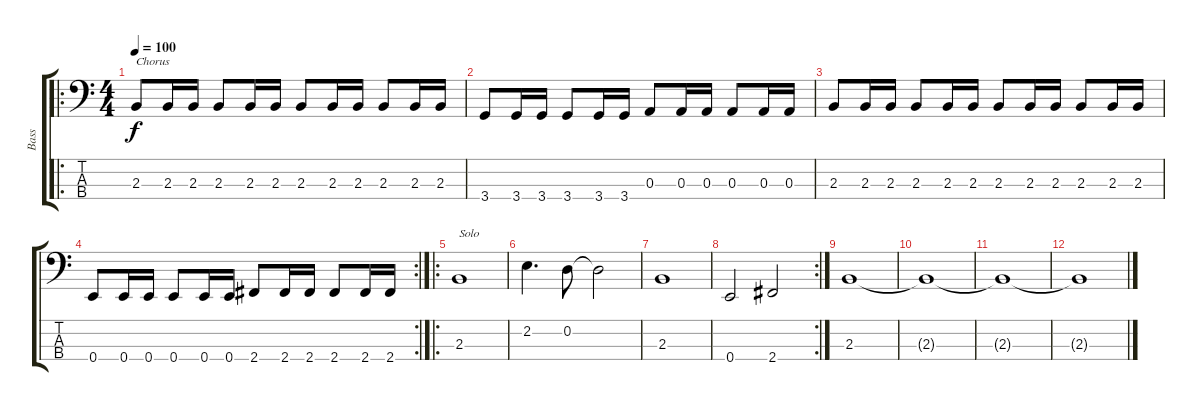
\track ("Bass" "Bass") {instrument electricbassfinger}
\staff {score tabs}
\tuning (G2 D2 A1 E1) {hide}
\ro
\ts (4 4)
\tempo 100
\clef f4
\ks c
2.3.8{txt "Chorus" dy f} 2.3.16 2.3.16 2.3.8 2.3.16 2.3.16 2.3.8 2.3.16 2.3.16 2.3.8 2.3.16 2.3.16 |
3.4.8 3.4.16 3.4.16 3.4.8 3.4.16 3.4.16 0.3.8 0.3.16 0.3.16 0.3.8 0.3.16 0.3.16 |
2.3.8 2.3.16 2.3.16 2.3.8 2.3.16 2.3.16 2.3.8 2.3.16 2.3.16 2.3.8 2.3.16 2.3.16 |
\rc 2
0.4.8 0.4.16 0.4.16 0.4.8 0.4.16 0.4.16 2.4.8 2.4.16 2.4.16 2.4.8 2.4.16 2.4.16 |
\ro
2.3.1{txt "Solo"} |
2.2.4{d} 0.2.8 0.2{t}.2 |
2.3.1 |
\rc 2
0.4.2 2.4.2 |
2.3.1{volume 7} |
2.3{t}.1 |
2.3{t}.1{volume 0} |
2.3{t}.1
